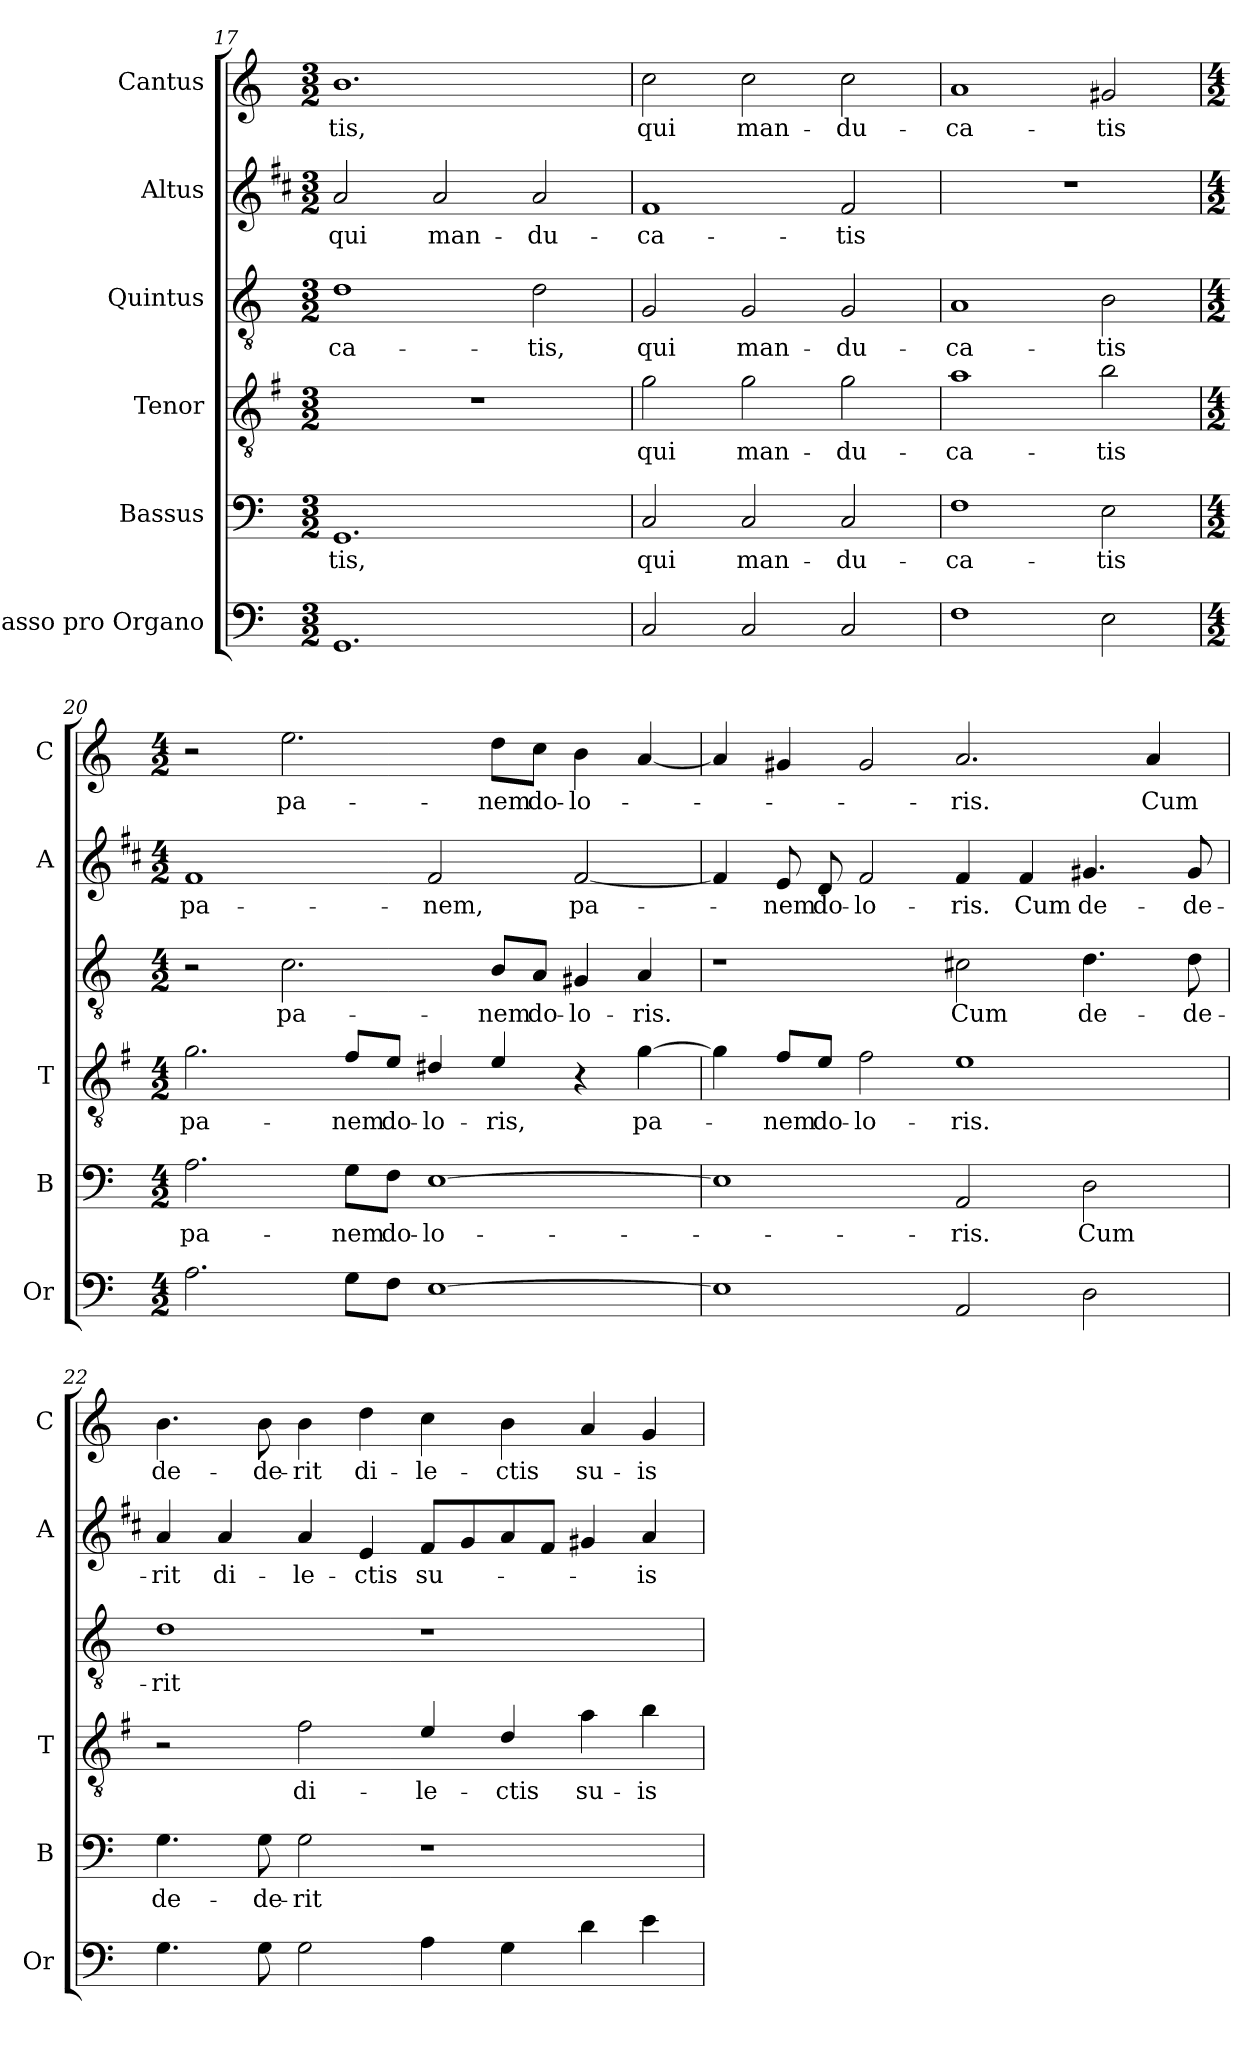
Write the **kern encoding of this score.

**kern	**kern	**text	**kern	**text	**kern	**text	**kern	**text	**kern	**text
*part6	*part5	*part5	*part4	*part4	*part3	*part3	*part2	*part2	*part1	*part1
*staff6	*staff5	*staff5	*staff4	*staff4	*staff3	*staff3	*staff2	*staff2	*staff1	*staff1
*I"Basso pro Organo	*I"Bassus	*	*I"Tenor	*	*I"Quintus	*	*I"Altus	*	*I"Cantus	*
*I'Or	*I'B	*	*I'T	*	*	*	*I'A	*	*I'C	*
*clefF4	*clefF4	*	*clefGv2	*	*clefGv2	*	*clefG2	*	*clefG2	*
*	*	*	*ITrd4c7	*	*	*	*ITrd1c2	*	*	*
*k[]	*k[]	*	*k[]	*	*k[]	*	*k[]	*	*k[]	*
*C:	*C:	*	*C:	*	*C:	*	*C:	*	*C:	*
*M3/2	*M3/2	*	*M3/2	*	*M3/2	*	*M3/2	*	*M3/2	*
=17	=17	=17	=17	=17	=17	=17	=17	=17	=17	=17
!	!	!LO:LY:b	!	!	!	!LO:LY:b	!	!LO:LY:b	!	!LO:LY:b
1.GG	1.GG	-tis,	1.r	.	1d	-ca-	2g/	qui	1.b	-tis,
!	!	!	!	!	!	!	!	!LO:LY:b	!	!
.	.	.	.	.	.	.	2g/	man-	.	.
!	!	!	!	!	!	!LO:LY:b	!	!LO:LY:b	!	!
.	.	.	.	.	2d\	-tis,	2g/	-du-	.	.
=18	=18	=18	=18	=18	=18	=18	=18	=18	=18	=18
!	!	!LO:LY:b	!	!LO:LY:b	!	!LO:LY:b	!	!LO:LY:b	!	!LO:LY:b
2C/	2C/	qui	2c\	qui	2G/	qui	1e	-ca-	2cc\	qui
!	!	!LO:LY:b	!	!LO:LY:b	!	!LO:LY:b	!	!	!	!LO:LY:b
2C/	2C/	man-	2c\	man-	2G/	man-	.	.	2cc\	man-
!	!	!LO:LY:b	!	!LO:LY:b	!	!LO:LY:b	!	!LO:LY:b	!	!LO:LY:b
2C/	2C/	-du-	2c\	-du-	2G/	-du-	2e/	-tis	2cc\	-du-
=19	=19	=19	=19	=19	=19	=19	=19	=19	=19	=19
!	!	!LO:LY:b	!	!LO:LY:b	!	!LO:LY:b	!	!	!	!LO:LY:b
1F	1F	-ca-	1d	-ca-	1A	-ca-	1.r	.	1a	-ca-
!	!	!LO:LY:b	!	!LO:LY:b	!	!LO:LY:b	!	!	!	!LO:LY:b
2E\	2E\	-tis	2e\	-tis	2B\	-tis	.	.	2g#X/	-tis
=20	=20	=20	=20	=20	=20	=20	=20	=20	=20	=20
*M4/2	*M4/2	*	*M4/2	*	*M4/2	*	*M4/2	*	*M4/2	*
!	!	!LO:LY:b	!	!LO:LY:b	!	!	!	!LO:LY:b	!	!
2.A\	2.A\	pa-	2.c\	pa-	2r	.	1e	pa-	2r	.
!	!	!	!	!	!	!LO:LY:b	!	!	!	!LO:LY:b
.	.	.	.	.	2.c\	pa-	.	.	2.ee\	pa-
!	!	!LO:LY:b	!	!LO:LY:b	!	!	!	!	!	!
8G\L	8G\L	-nem	8B/L	-nem	.	.	.	.	.	.
!	!	!LO:LY:b	!	!LO:LY:b	!	!	!	!	!	!
8F\J	8F\J	do-	8A/J	do-	.	.	.	.	.	.
!	!	!LO:LY:b	!	!LO:LY:b	!	!	!	!LO:LY:b	!	!
[1E	[1E	-lo-	4G#X/	-lo-	.	.	2e/	-nem,	.	.
!	!	!	!	!LO:LY:b	!	!LO:LY:b	!	!	!	!LO:LY:b
.	.	.	4A/	-ris,	8B/L	-nem	.	.	8dd\L	-nem
!	!	!	!	!	!	!LO:LY:b	!	!	!	!LO:LY:b
.	.	.	.	.	8A/J	do-	.	.	8cc\J	do-
!	!	!	!	!	!	!LO:LY:b	!	!LO:LY:b	!	!LO:LY:b
.	.	.	4r	.	4G#X/	-lo-	[2e/	pa-	4b\	-lo-
!	!	!	!	!LO:LY:b	!	!LO:LY:b	!	!	!	!
.	.	.	[4c\	pa-	4A/	-ris.	.	.	[4a/	.
!!LO:PB:g=z
=21	=21	=21	=21	=21	=21	=21	=21	=21	=21	=21
1E]	1E]	.	4c\]	.	1r	.	4e/]	.	4a/]	.
!	!	!	!	!LO:LY:b	!	!	!	!LO:LY:b	!	!
.	.	.	8B/L	-nem	.	.	8d/	-nem	4g#X/	.
!	!	!	!	!LO:LY:b	!	!	!	!LO:LY:b	!	!
.	.	.	8A/J	do-	.	.	8c/	do-	.	.
!	!	!	!	!LO:LY:b	!	!	!	!LO:LY:b	!	!
.	.	.	2B\	-lo-	.	.	2e/	-lo-	2g#/	.
!	!	!LO:LY:b	!	!LO:LY:b	!	!LO:LY:b	!	!LO:LY:b	!	!LO:LY:b
2AA/	2AA/	-ris.	1A	-ris.	2c#X\	Cum	4e/	-ris.	2.a/	-ris.
!	!	!	!	!	!	!	!	!LO:LY:b	!	!
.	.	.	.	.	.	.	4e/	Cum	.	.
!	!	!LO:LY:b	!	!	!	!LO:LY:b	!	!LO:LY:b	!	!
2D\	2D\	Cum	.	.	4.d\	de-	4.f#X/	de-	.	.
!	!	!	!	!	!	!	!	!	!	!LO:LY:b
.	.	.	.	.	.	.	.	.	4a/	Cum
!	!	!	!	!	!	!LO:LY:b	!	!LO:LY:b	!	!
.	.	.	.	.	8d\	-de-	8f#/	-de-	.	.
=22	=22	=22	=22	=22	=22	=22	=22	=22	=22	=22
!	!	!LO:LY:b	!	!	!	!LO:LY:b	!	!LO:LY:b	!	!LO:LY:b
4.G\	4.G\	de-	2r	.	1d	-rit	4g/	-rit	4.b\	de-
!	!	!	!	!	!	!	!	!LO:LY:b	!	!
.	.	.	.	.	.	.	4g/	di-	.	.
!	!	!LO:LY:b	!	!	!	!	!	!	!	!LO:LY:b
8G\	8G\	-de-	.	.	.	.	.	.	8b\	-de-
!	!	!LO:LY:b	!	!LO:LY:b	!	!	!	!LO:LY:b	!	!LO:LY:b
2G\	2G\	-rit	2B\	di-	.	.	4g/	-le-	4b\	-rit
!	!	!	!	!	!	!	!	!LO:LY:b	!	!LO:LY:b
.	.	.	.	.	.	.	4d/	-ctis	4dd\	di-
!	!	!	!	!LO:LY:b	!	!	!	!LO:LY:b	!	!LO:LY:b
4A\	1r	.	4A/	-le-	1r	.	8e/L	su-	4cc\	-le-
.	.	.	.	.	.	.	8f/	.	.	.
!	!	!	!	!LO:LY:b	!	!	!	!	!	!LO:LY:b
4G\	.	.	4G/	-ctis	.	.	8g/	.	4b\	-ctis
.	.	.	.	.	.	.	8e/J	.	.	.
!	!	!	!	!LO:LY:b	!	!	!	!	!	!LO:LY:b
4d\	.	.	4d\	su-	.	.	4f#X/	.	4a/	su-
!	!	!	!	!LO:LY:b	!	!	!	!LO:LY:b	!	!LO:LY:b
4e\	.	.	4e\	-is	.	.	4g/	-is	4g/	-is
=	=	=	=	=	=	=	=	=	=	=
*-	*-	*-	*-	*-	*-	*-	*-	*-	*-	*-
